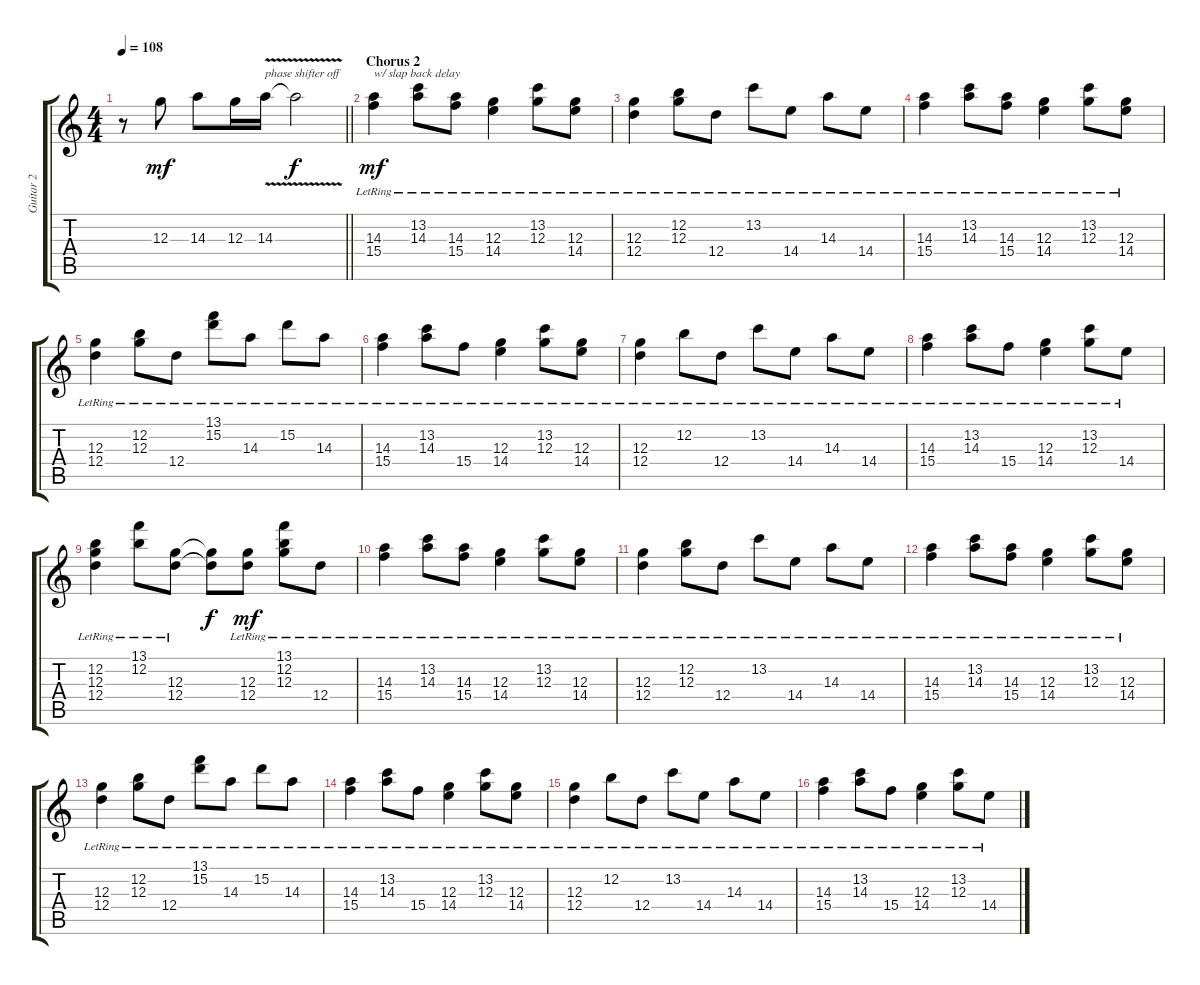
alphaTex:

\track ("Guitar 2" "Guitar 2") {instrument electricguitarclean}
\staff {score tabs}
\tuning (E4 B3 G3 D3 A2 E2) {hide}
\ts (4 4)
\tempo 108
\clef g2
\barLineRight lightlight
\ks c
r.8{dy mf} 12.3.8 14.3.8 12.3.16 14.3{v}.16{txt "phase shifter off"} 14.3{t}.2{dy f} |
\section ("" "Chorus 2")
(14.3{lr} 15.4{lr}).4{txt "w/ slap back delay" dy mf} (13.2{lr} 14.3{lr}).8 (14.3{lr} 15.4{lr}).8 (12.3{lr} 14.4{lr}).4 (13.2{lr} 12.3{lr}).8 (12.3{lr} 14.4{lr}).8 |
(12.3{lr} 12.4{lr}).4 (12.2{lr} 12.3{lr}).8 12.4{lr}.8 13.2{lr}.8 14.4{lr}.8 14.3{lr}.8 14.4{lr}.8 |
(14.3{lr} 15.4{lr}).4 (13.2{lr} 14.3{lr}).8 (14.3{lr} 15.4{lr}).8 (12.3{lr} 14.4{lr}).4 (13.2{lr} 12.3{lr}).8 (12.3{lr} 14.4{lr}).8 |
(12.3{lr} 12.4{lr}).4 (12.2{lr} 12.3{lr}).8 12.4{lr}.8 (13.1{lr} 15.2{lr}).8 14.3{lr}.8 15.2{lr}.8 14.3{lr}.8 |
(14.3{lr} 15.4{lr}).4 (13.2{lr} 14.3{lr}).8 15.4{lr}.8 (12.3{lr} 14.4{lr}).4 (13.2{lr} 12.3{lr}).8 (12.3{lr} 14.4{lr}).8 |
(12.3{lr} 12.4{lr}).4 12.2{lr}.8 12.4{lr}.8 13.2{lr}.8 14.4{lr}.8 14.3{lr}.8 14.4{lr}.8 |
(14.3{lr} 15.4{lr}).4 (13.2{lr} 14.3{lr}).8 15.4{lr}.8 (12.3{lr} 14.4{lr}).4 (13.2{lr} 12.3{lr}).8 14.4{lr}.8 |
(12.2{lr} 12.3{lr} 12.4{lr}).4 (13.1{lr} 12.2{lr}).8 (12.3{lr} 12.4{lr}).8 (12.3{t} 12.4{t}).8{dy f} (12.3{lr} 12.4{lr}).8{dy mf} (13.1{lr} 12.2{lr} 12.3{lr}).8 12.4{lr}.8 |
(14.3{lr} 15.4{lr}).4 (13.2{lr} 14.3{lr}).8 (14.3{lr} 15.4{lr}).8 (12.3{lr} 14.4{lr}).4 (13.2{lr} 12.3{lr}).8 (12.3{lr} 14.4{lr}).8 |
(12.3{lr} 12.4{lr}).4 (12.2{lr} 12.3{lr}).8 12.4{lr}.8 13.2{lr}.8 14.4{lr}.8 14.3{lr}.8 14.4{lr}.8 |
(14.3{lr} 15.4{lr}).4 (13.2{lr} 14.3{lr}).8 (14.3{lr} 15.4{lr}).8 (12.3{lr} 14.4{lr}).4 (13.2{lr} 12.3{lr}).8 (12.3{lr} 14.4{lr}).8 |
(12.3{lr} 12.4{lr}).4 (12.2{lr} 12.3{lr}).8 12.4{lr}.8 (13.1{lr} 15.2{lr}).8 14.3{lr}.8 15.2{lr}.8 14.3{lr}.8 |
(14.3{lr} 15.4{lr}).4 (13.2{lr} 14.3{lr}).8 15.4{lr}.8 (12.3{lr} 14.4{lr}).4 (13.2{lr} 12.3{lr}).8 (12.3{lr} 14.4{lr}).8 |
(12.3{lr} 12.4{lr}).4 12.2{lr}.8 12.4{lr}.8 13.2{lr}.8 14.4{lr}.8 14.3{lr}.8 14.4{lr}.8 |
(14.3{lr} 15.4{lr}).4 (13.2{lr} 14.3{lr}).8 15.4{lr}.8 (12.3{lr} 14.4{lr}).4 (13.2{lr} 12.3{lr}).8 14.4{lr}.8
